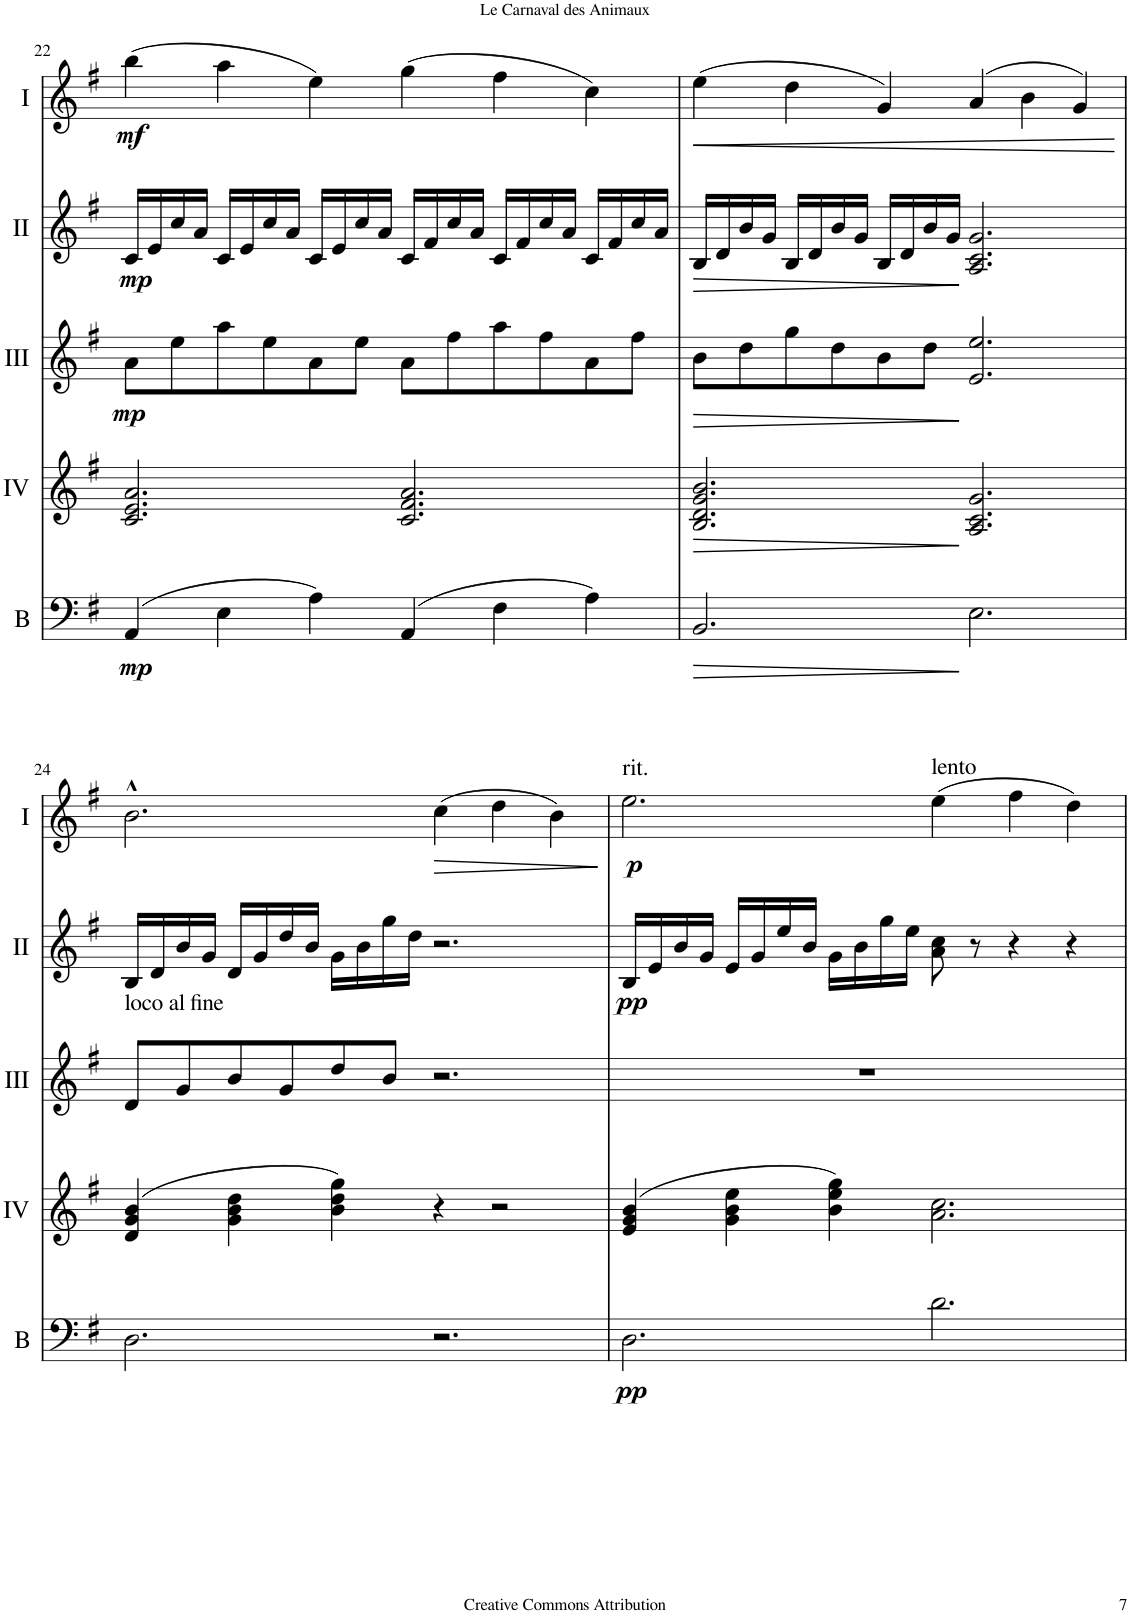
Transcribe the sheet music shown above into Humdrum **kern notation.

**kern	**dynam	**kern	**dynam	**kern	**dynam	**kern	**dynam	**kern	**dynam
*part5	*part5	*part4	*part4	*part3	*part3	*part2	*part2	*part1	*part1
*staff5	*staff5	*staff4	*staff4	*staff3	*staff3	*staff2	*staff2	*staff1	*staff1
*I"Basson	*	*I"Acc. 4	*	*I"Acc. 3	*	*I"Acc. 2	*	*I"Acc. 1	*
*I'B	*	*	*	*	*	*	*	*	*
!!LO:PB:g=z
*clefF4	*	*clefG2	*	*clefG2	*	*clefG2	*	*clefG2	*
*Trd7c12	*	*	*	*Trd7c12	*	*	*	*Trd7c12	*
*k[f#]	*	*k[f#]	*	*k[f#]	*	*k[f#]	*	*k[f#]	*
*M6/4	*	*M6/4	*	*M6/4	*	*M6/4	*	*M6/4	*
=22	=22	=22	=22	=22	=22	=22	=22	=22	=22
!	!LO:DY:b	!	!	!	!LO:DY:b	!	!LO:DY:b	!	!LO:DY:b
(4AA/	mp	2.c/ 2.e/ 2.a/	.	8a\L	mp	16c/LL	mp	(4bb\	mf
.	.	.	.	.	.	16e/	.	.	.
.	.	.	.	8ee\	.	16cc/	.	.	.
.	.	.	.	.	.	16a/JJ	.	.	.
4E\	.	.	.	8aa\	.	16c/LL	.	4aa\	.
.	.	.	.	.	.	16e/	.	.	.
.	.	.	.	8ee\	.	16cc/	.	.	.
.	.	.	.	.	.	16a/JJ	.	.	.
4A\)	.	.	.	8a\	.	16c/LL	.	4ee\)	.
.	.	.	.	.	.	16e/	.	.	.
.	.	.	.	8ee\J	.	16cc/	.	.	.
.	.	.	.	.	.	16a/JJ	.	.	.
(4AA/	.	2.c/ 2.f#/ 2.a/	.	8a\L	.	16c/LL	.	(4gg\	.
.	.	.	.	.	.	16f#/	.	.	.
.	.	.	.	8ff#\	.	16cc/	.	.	.
.	.	.	.	.	.	16a/JJ	.	.	.
4F#\	.	.	.	8aa\	.	16c/LL	.	4ff#\	.
.	.	.	.	.	.	16f#/	.	.	.
.	.	.	.	8ff#\	.	16cc/	.	.	.
.	.	.	.	.	.	16a/JJ	.	.	.
4A\)	.	.	.	8a\	.	16c/LL	.	4cc\)	.
.	.	.	.	.	.	16f#/	.	.	.
.	.	.	.	8ff#\J	.	16cc/	.	.	.
.	.	.	.	.	.	16a/JJ	.	.	.
=23	=23	=23	=23	=23	=23	=23	=23	=23	=23
!	!LO:HP:b	!	!LO:HP:b	!	!LO:HP:b	!	!LO:HP:b	!	!LO:HP:b
2.BB/	>	2.B/ 2.d/ 2.g/ 2.b/	>	8b\L	>	16B/LL	>	(4ee\	<
.	.	.	.	.	.	16d/	.	.	.
.	.	.	.	8dd\	.	16b/	.	.	.
.	.	.	.	.	.	16g/JJ	.	.	.
.	.	.	.	8gg\	.	16B/LL	.	4dd\	.
.	.	.	.	.	.	16d/	.	.	.
.	.	.	.	8dd\	.	16b/	.	.	.
.	.	.	.	.	.	16g/JJ	.	.	.
.	.	.	.	8b\	.	16B/LL	.	4g/)	.
.	.	.	.	.	.	16d/	.	.	.
.	.	.	.	8dd\J	.	16b/	.	.	.
.	.	.	.	.	.	16g/JJ	.	.	.
2.E\	]	2.A/ 2.c/ 2.g/	]	2.e/ 2.ee/	]	2.A/ 2.c/ 2.g/	]	(4a/	.
.	.	.	.	.	.	.	.	4b\	.
.	.	.	.	.	.	.	.	4g/)	.
.	.	.	.	.	.	.	.	.	[
!!LO:LB:g=z
=24	=24	=24	=24	=24	=24	=24	=24	=24	=24
!	!	!	!	!LO:TX:a:t=loco al fine	!	!	!	!	!
2.D\	.	(4d/ 4g/ 4b/	.	8d/L	.	16B/LL	.	2.b^^\	.
.	.	.	.	.	.	16d/	.	.	.
.	.	.	.	8g/	.	16b/	.	.	.
.	.	.	.	.	.	16g/JJ	.	.	.
.	.	4g\ 4b\ 4dd\	.	8b/	.	16d/LL	.	.	.
.	.	.	.	.	.	16g/	.	.	.
.	.	.	.	8g/	.	16dd/	.	.	.
.	.	.	.	.	.	16b/JJ	.	.	.
.	.	4b\ 4dd\ 4gg\)	.	8dd/	.	16g\LL	.	.	.
.	.	.	.	.	.	16b\	.	.	.
.	.	.	.	8b/J	.	16gg\	.	.	.
.	.	.	.	.	.	16dd\JJ	.	.	.
!	!	!	!	!	!	!	!	!	!LO:HP:b
2.r	.	4r	.	2.r	.	2.r	.	(4cc\	>
.	.	2r	.	.	.	.	.	4dd\	.
.	.	.	.	.	.	.	.	4b\)	.
.	.	.	.	.	.	.	.	.	]
=25	=25	=25	=25	=25	=25	=25	=25	=25	=25
!	!	!	!	!	!	!	!	!LO:TX:a:t=rit.	!
!	!LO:DY:b	!	!	!	!	!	!LO:DY:b	!	!LO:DY:b
2.D\	pp	(4e/ 4g/ 4b/	.	1.r	.	16B/LL	pp	2.ee\	p
.	.	.	.	.	.	16e/	.	.	.
.	.	.	.	.	.	16b/	.	.	.
.	.	.	.	.	.	16g/JJ	.	.	.
.	.	4g\ 4b\ 4ee\	.	.	.	16e/LL	.	.	.
.	.	.	.	.	.	16g/	.	.	.
.	.	.	.	.	.	16ee/	.	.	.
.	.	.	.	.	.	16b/JJ	.	.	.
.	.	4b\ 4ee\ 4gg\)	.	.	.	16g\LL	.	.	.
.	.	.	.	.	.	16b\	.	.	.
.	.	.	.	.	.	16gg\	.	.	.
.	.	.	.	.	.	16ee\JJ	.	.	.
!	!	!	!	!	!	!	!	!LO:TX:a:t=lento	!
2.d\	.	2.a\ 2.cc\	.	.	.	8a\ 8cc\	.	(4ee\	.
.	.	.	.	.	.	8r	.	.	.
.	.	.	.	.	.	4r	.	4ff#\	.
.	.	.	.	.	.	4r	.	4dd\)	.
=	=	=	=	=	=	=	=	=	=
*-	*-	*-	*-	*-	*-	*-	*-	*-	*-
